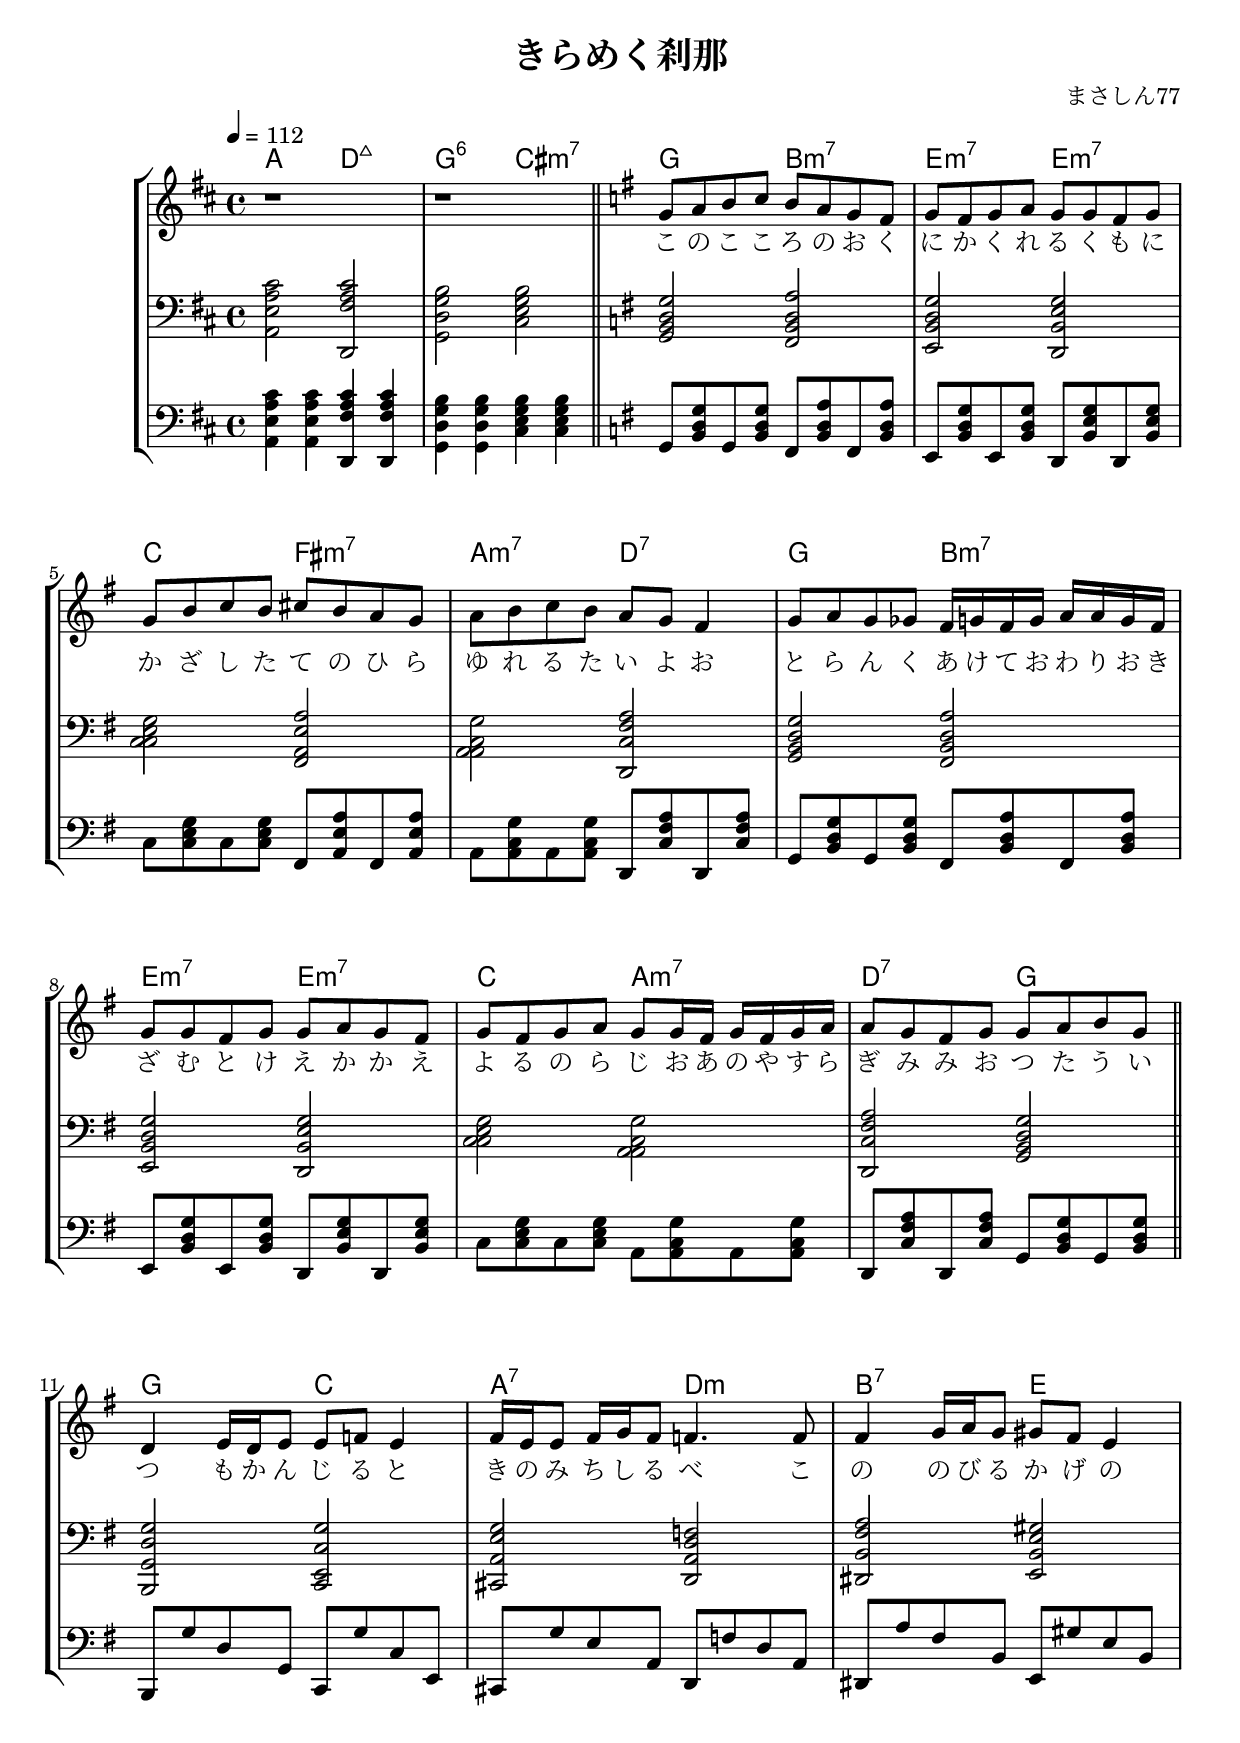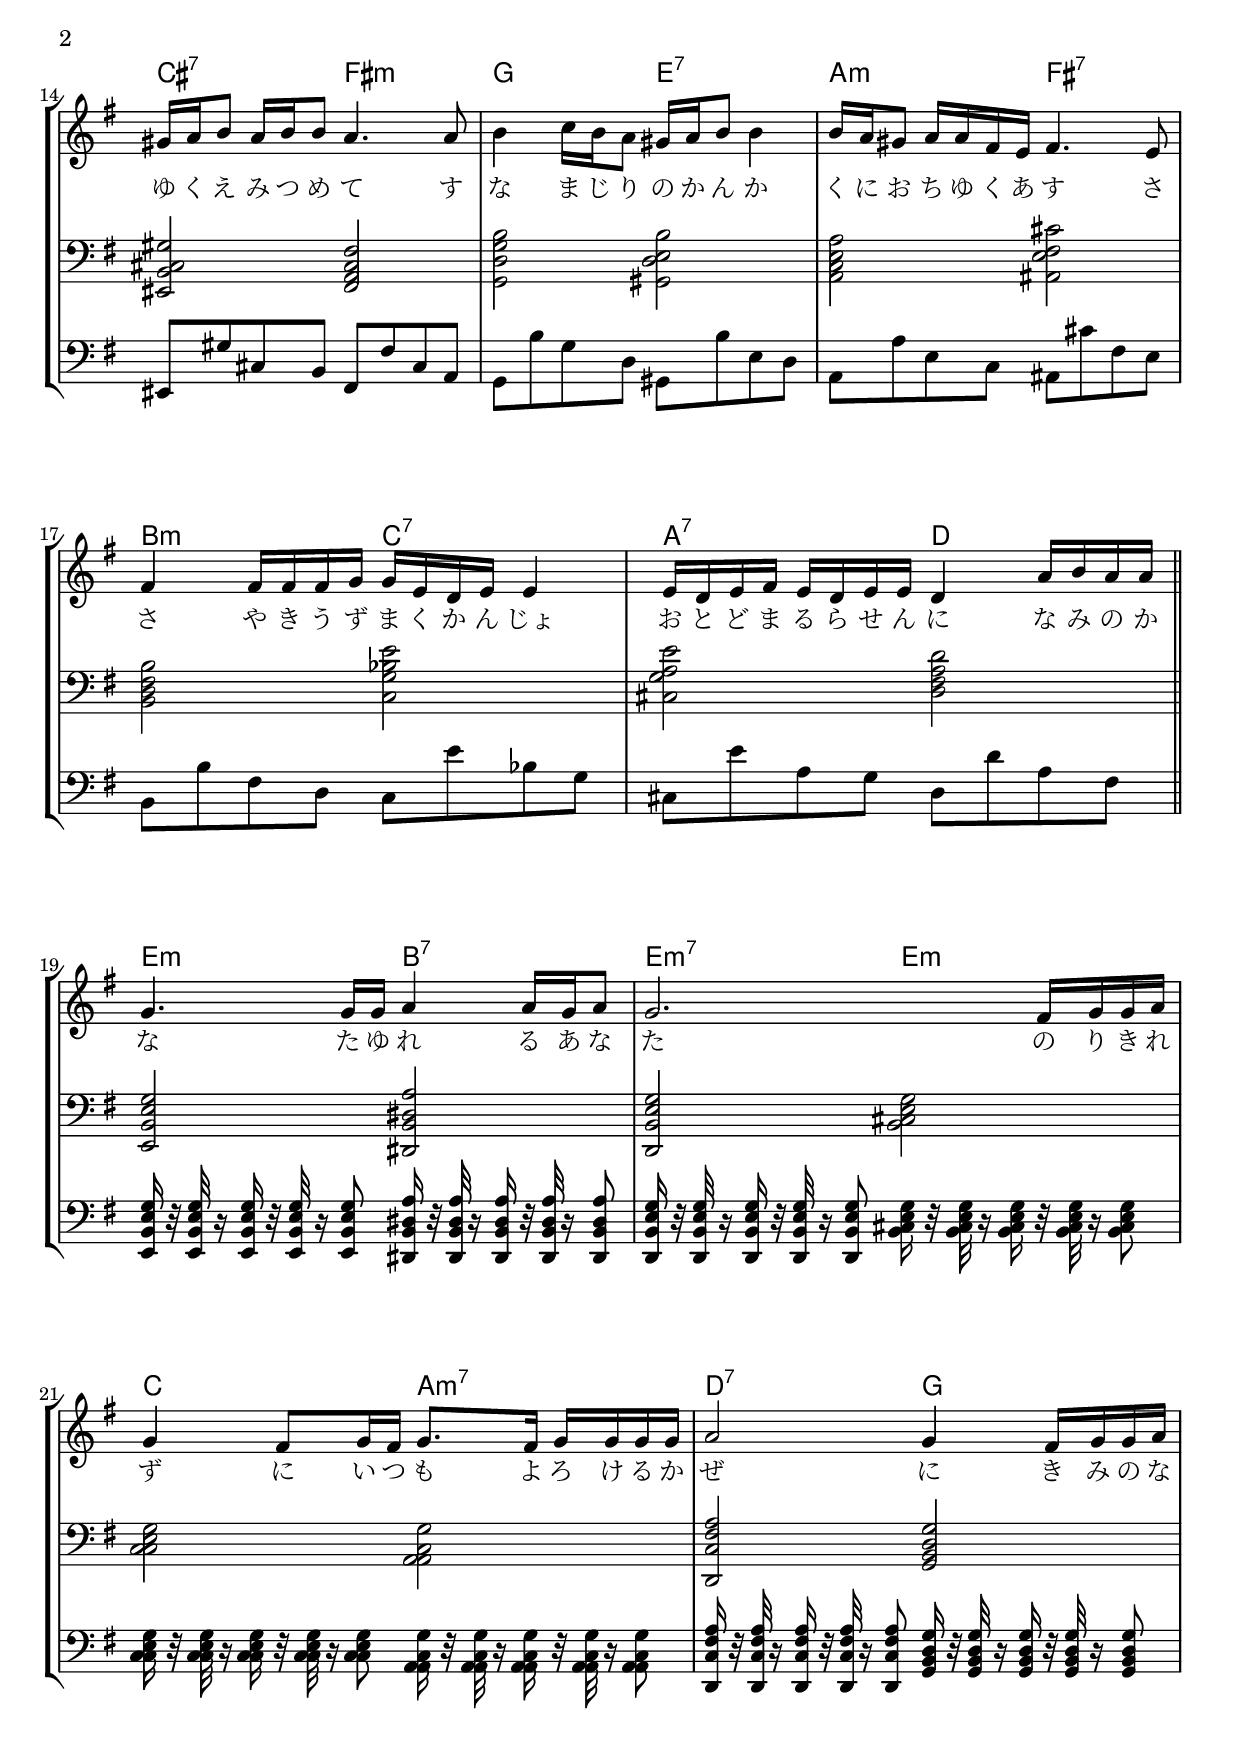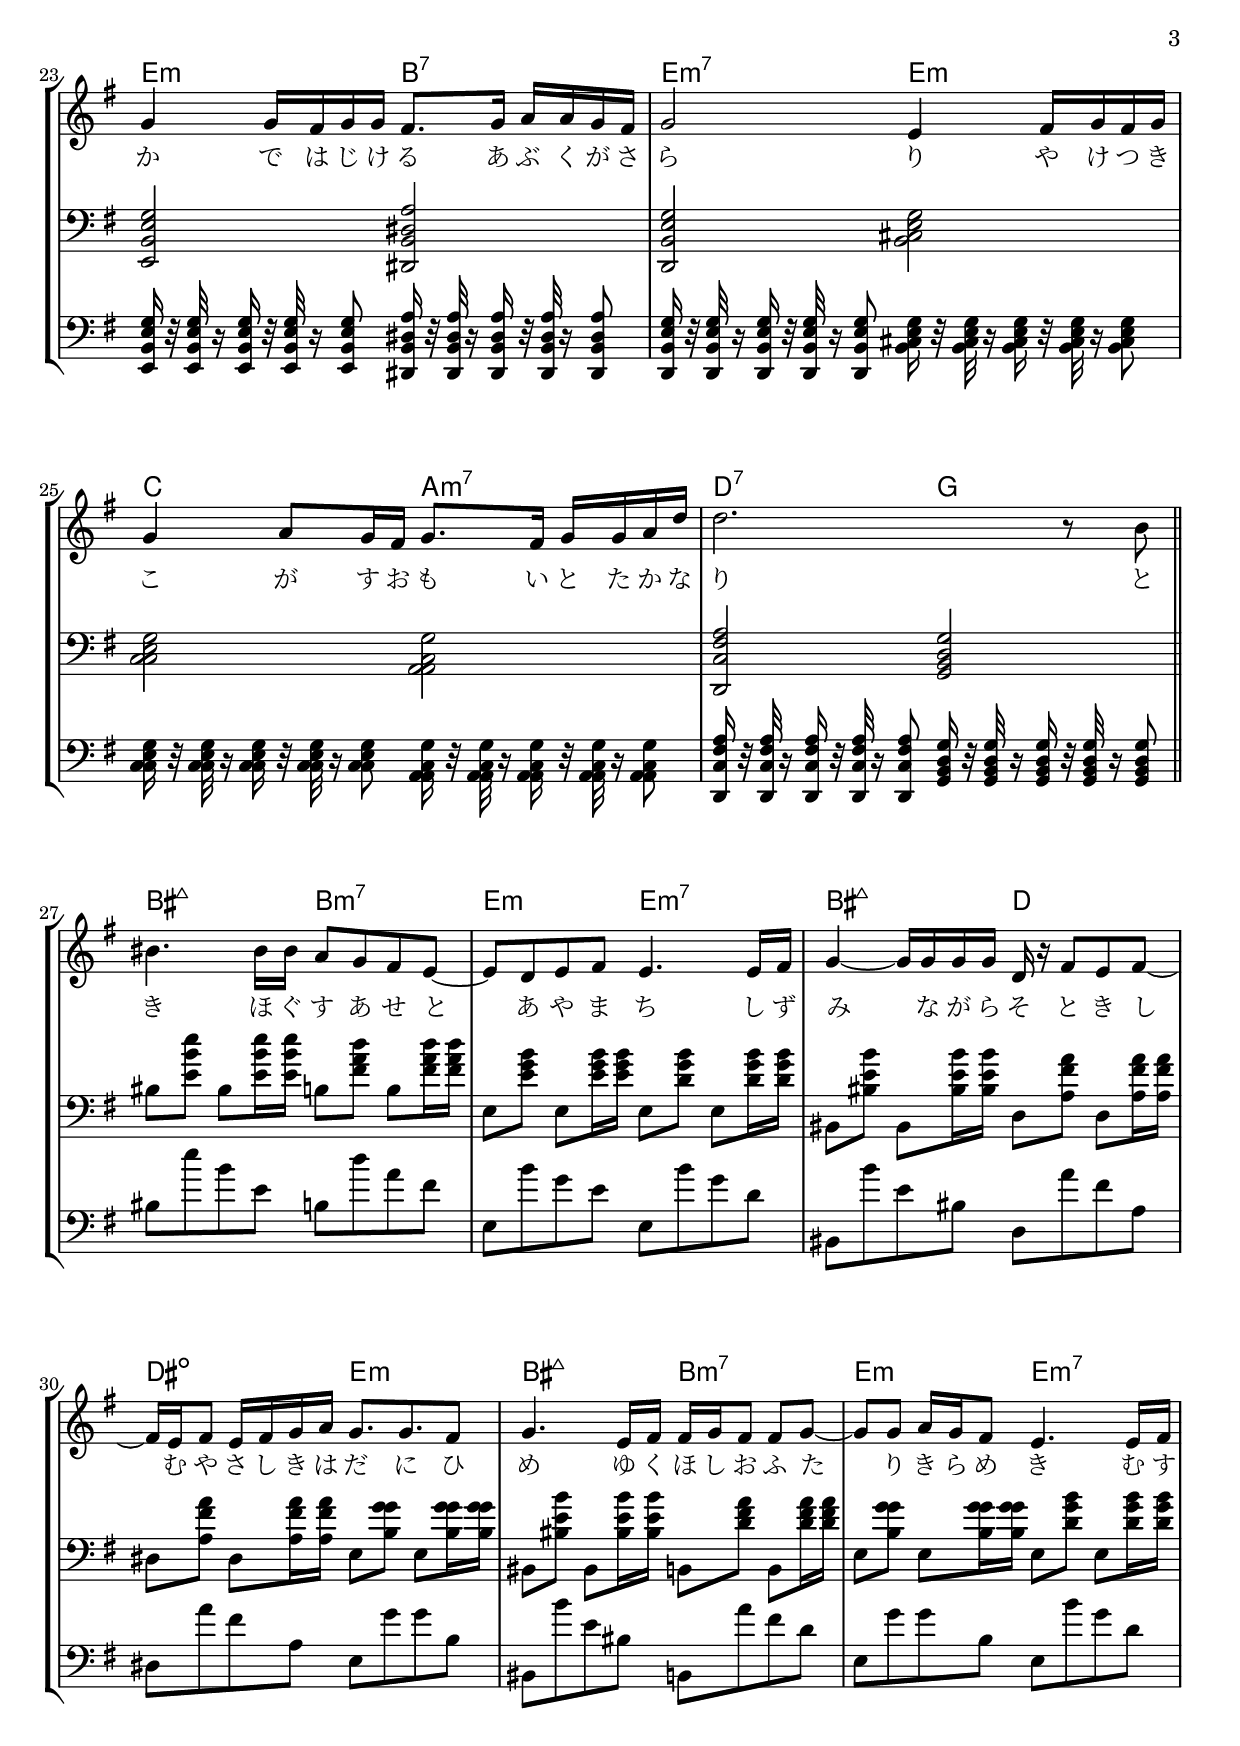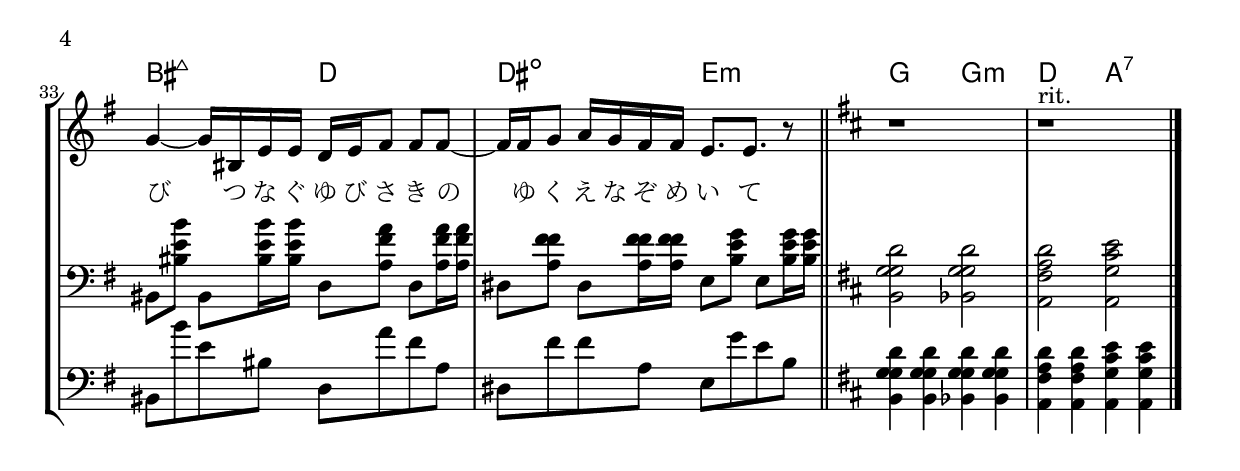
\version "2.12.1"

\header {
	title = \markup {きらめく刹那}
	composer = \markup \center-column {まさしん77}
}

harmony = \chordmode {
	a2 d:maj7 g:6 cis:m7 

	g b:min7 e:min7 e:min7 c fis:min7 a:min7 d:7 g b:min7 e:min7 e:min7 c a:min7 d:7 g 

	g c a:7 d:m b:7 e cis:7 fis:m g e:7 a:m fis:7 b:m c:7 a:7 d 

	e:m b:7 e:min7 e:m c a:min7 d:7 g e:m b:7 e:min7 e:m c a:min7 d:7 g 

	bis:maj7 b:min7 e:m e:min7 bis:maj7 d dis:dim e:m bis:maj7 b:min7 e:m e:min7 bis:maj7 d dis:dim e:m 

	g g:m d a:7 
}

melody = {
	\key d \major
	\tempo 4 = 112
	r1 | r1   
	\set Staff.midiInstrument = #"mmi0.40"
	\set Staff.midiMinimumVolume = #0.7
	\set Staff.midiMaximumVolume = #0.9
		\key g \major
g'8  a'8  b'8  c''8  b'8  a'8  g'8  fis'8 
	g'8  fis'8  g'8  a'8  g'8  g'8  fis'8  g'8 
	g'8  b'8  c''8  b'8  cis''8  b'8  a'8  g'8 
	a'8  b'8  c''8  b'8  a'8  g'8  fis'4 
	g'8  a'8  g'8  ges'8  fis'16  g'16  fis'16  g'16  a'16  a'16  g'16  fis'16 
	g'8  g'8  fis'8  g'8  g'8  a'8  g'8  fis'8 
	g'8  fis'8  g'8  a'8  g'8  g'16  fis'16  g'16  fis'16  g'16  a'16 
	a'8  g'8  fis'8  g'8  g'8  a'8  b'8  	\set Staff.midiInstrument = #"mmi0.40"
	\set Staff.midiMinimumVolume = #0.7
	\set Staff.midiMaximumVolume = #0.9
	g'8 
	d'4  e'16  d'16  e'8  e'8  f'8  e'4 
	fis'16  e'16  e'8  fis'16  g'16  fis'8  f'4.  f'8 
	fis'4  g'16  a'16  g'8  gis'8  fis'8  e'4 
	gis'16  a'16  b'8  a'16  b'16  b'8  a'4.  a'8 
	b'4  c''16  b'16  a'8  gis'16  a'16  b'8  b'4 
	b'16  a'16  gis'8  a'16  a'16  fis'16  e'16  fis'4.  e'8 
	fis'4  fis'16  fis'16  fis'16  g'16  g'16  e'16  d'16  e'16  e'4 
	e'16  d'16  e'16  fis'16  e'16  d'16  e'16  e'16  d'4  	\set Staff.midiInstrument = #"mmi0.40"
	\set Staff.midiMinimumVolume = #0.7
	\set Staff.midiMaximumVolume = #0.9
	a'16  b'16  a'16  a'16 
	g'4.  g'16  g'16  a'4  a'16  g'16  a'8 
	g'2.  fis'16  g'16  g'16  a'16 
	g'4  fis'8  g'16  fis'16  g'8.  fis'16  g'16  g'16  g'16  g'16 
	a'2  g'4  fis'16  g'16  g'16  a'16 
	g'4  g'16  fis'16  g'16  g'16  fis'8.  g'16  a'16  a'16  g'16  fis'16 
	g'2  e'4  fis'16  g'16  fis'16  g'16 
	g'4  a'8  g'16  fis'16  g'8.  fis'16  g'16  g'16  a'16  d''16 
	d''2.  	r8 	\set Staff.midiInstrument = #"mmi0.40"
	\set Staff.midiMinimumVolume = #0.7
	\set Staff.midiMaximumVolume = #0.9
	b'8 
	bis'4.  bis'16  bis'16  a'8  g'8  fis'8  e'8~ 
	e'8  d'8  e'8  fis'8  e'4.  e'16  fis'16 
	g'4~g'16  g'16  g'16  g'16  d'16  r16  fis'8  e'8  fis'8~ 
	fis'16  e'16  fis'8  e'16  fis'16  g'16  a'16  g'8.  g'8.  fis'8 
	g'4.  e'16  fis'16  fis'16  g'16  fis'8  fis'8  g'8~ 
	g'8  g'8  a'16  g'16  fis'8  e'4.  e'16  fis'16 
	g'4~g'16  bis16  e'16  e'16  d'16  e'16  fis'8  fis'8  fis'8~ 
	fis'16  fis'16  g'8  a'16  g'16  fis'16  fis'16  e'8.  e'8.  	r8 	\key d \major
	r1 | r1^"rit." \bar "|."
}

words = \lyricmode {
	
	こ  の  こ  こ  ろ  の  お  く  に  か  く  れ  る  く  も  に  か  ざ  し  た  て  の  ひ  ら  ゆ  れ  る  た  い  よ  お  と  ら  ん  く  あ  け  て  お  わ  り  お  き  ざ  む  と  け  え  か  か  え  よ  る  の  ら  じ  お  あ  の  や  す  ら  ぎ  み  み  お  つ  た  う  
	い  つ  も  か  ん  じ  る  と  き  の  み  ち  し  る  べ  こ  の  の  び  る  か  げ  の  ゆ  く  え  み  つ  め  て  す  な  ま  じ  り  の  か  ん  か  く  に  お  ち  ゆ  く  あ  す  さ  さ  や  き  う  ず  ま  く  か  ん  じょ  お  と  ど  ま  る  ら  せ  ん  に  
	な  み  の  か  な  た  ゆ  れ  る  あ  な  た  の  り  き  れ  ず  に  い  つ  も  よ  ろ  け  る  か  ぜ  に  き  み  の  な  か  で  は  じ  け  る  あ  ぶ  く  が  さ  ら  り  や  け  つ  き  こ  が  す  お  も  い  と  た  か  な  り  
	と  き  ほ  ぐ  す  あ  せ  と  あ  や  ま  ち  し  ず  み  な  が  ら  そ  と  き  し  む  や  さ  し  き  は  だ  に  ひ  め  ゆ  く  ほ  し  お  ふ  た  り  き  ら  め  き  む  す  び  つ  な  ぐ  ゆ  び  さ  き  の  ゆ  く  え  な  ぞ  め  い  て  
	
}

tempochange = {
	\tempo 4 = 112
	r1 | r1 \bar "||"
	\tempo 4 = 112
	r1 | r1 | r1 | r1 | r1 | r1 | r1 | r1 \bar "||"
	\tempo 4 = 112
	r1 | r1 | r1 | r1 | r1 | r1 | r1 | r1 \bar "||"
	\tempo 4 = 112
	r1 | r1 | r1 | r1 | r1 | r1 | r1 | r1 \bar "||"
	\tempo 4 = 112
	r1 | r1 | r1 | r1 | r1 | r1 | r1 | r1 \bar "||"
	\tempo 4 = 112
	r1 | \tempo 4 = 84 r2 \tempo 4 = 74 r2 \bar "|."
}

mainacc = {
	\clef bass
	\set Staff.midiInstrument = #"Electric Bass (finger)"
	\set Staff.midiMinimumVolume = #0.3
	\set Staff.midiMaximumVolume = #0.6
	\key d \major
	\tempo 4 = 112
	<a, e a cis'>2
	<d, fis a cis'>2
	<g, d g b>2
	<cis e g b>2
	\bar "||"

	\set Staff.midiInstrument = #"Tremolo Strings"
	\set Staff.midiMinimumVolume = #0.3
	\set Staff.midiMaximumVolume = #0.6
	\key g \major
	<g, b, d g>2
	<fis, b, d a>2
	<e, b, d g>2
	<d, b, e g>2
	<c c e g>2
	<fis, a, e a>2
	<a, a, c g>2
	<d, c fis a>2
	<g, b, d g>2
	<fis, b, d a>2
	<e, b, d g>2
	<d, b, e g>2
	<c c e g>2
	<a, a, c g>2
	<d, c fis a>2
	<g, b, d g>2
	\bar "||"

	\set Staff.midiInstrument = #"Acoustic grand"
	\set Staff.midiMinimumVolume = #0.3
	\set Staff.midiMaximumVolume = #0.6
	<b,, g, d g>2
	<c, e, c g>2
	<cis, a, e g>2
	<d, a, d f>2
	<dis, b, fis a>2
	<e, b, e gis>2
	<eis, b, cis gis>2
	<fis, a, cis fis>2
	<g, d g b>2
	<gis, d e b>2
	<a, c e a>2
	<ais, e fis cis'>2
	<b, d fis b>2
	<c g bes e'>2
	<cis g a e'>2
	<d fis a d'>2
	\bar "||"

	\set Staff.midiInstrument = #"Muted Trumpet"
	\set Staff.midiMinimumVolume = #0.3
	\set Staff.midiMaximumVolume = #0.6
	<e, b, e g>2
	<dis, b, dis a>2
	<d, b, e g>2
	<cis b, e g>2
	<c c e g>2
	<a, a, c g>2
	<d, c fis a>2
	<g, b, d g>2
	<e, b, e g>2
	<dis, b, dis a>2
	<d, b, e g>2
	<cis b, e g>2
	<c c e g>2
	<a, a, c g>2
	<d, c fis a>2
	<g, b, d g>2
	\bar "||"

	\set Staff.midiInstrument = #"Electric Piano2"
	\set Staff.midiMinimumVolume = #0.3
	\set Staff.midiMaximumVolume = #0.6
	bis8 <e' b' e''> bis <e' b' e''>16 <e' b' e''>
	b8 <fis' a' d''> b <fis' a' d''>16 <fis' a' d''>
	e8 <e' g' b'> e <e' g' b'>16 <e' g' b'>
	e8 <d' g' b'> e <d' g' b'>16 <d' g' b'>
	bis,8 <bis e' b'> bis, <bis e' b'>16 <bis e' b'>
	d8 <a fis' a'> d <a fis' a'>16 <a fis' a'>
	dis8 <a fis' a'> dis <a fis' a'>16 <a fis' a'>
	e8 <b g' g'> e <b g' g'>16 <b g' g'>
	bis,8 <bis e' b'> bis, <bis e' b'>16 <bis e' b'>
	b,8 <d' fis' a'> b, <d' fis' a'>16 <d' fis' a'>
	e8 <b g' g'> e <b g' g'>16 <b g' g'>
	e8 <d' g' b'> e <d' g' b'>16 <d' g' b'>
	bis,8 <bis e' b'> bis, <bis e' b'>16 <bis e' b'>
	d8 <a fis' a'> d <a fis' a'>16 <a fis' a'>
	dis8 <a fis' fis'> dis <a fis' fis'>16 <a fis' fis'>
	e8 <b e' g'> e <b e' g'>16 <b e' g'>
	\bar "||"

	\set Staff.midiInstrument = #"String Ensemble 1"
	\set Staff.midiMinimumVolume = #0.3
	\set Staff.midiMaximumVolume = #0.6
	\key d \major
	<b, g g d'>2
	<bes, g g d'>2
	<a, fis a d'>2
	<a, g cis' e'>2
	\bar "|."
}

subacc = {
	\clef bass
	\set Staff.midiInstrument = #"Viola"
	\set Staff.midiMinimumVolume = #0.3
	\set Staff.midiMaximumVolume = #0.6
	\key d \major
	\tempo 4 = 112
	<a, e a cis'>4 <a, e a cis'>4
	<d, fis a cis'>4 <d, fis a cis'>4
	<g, d g b>4 <g, d g b>4
	<cis e g b>4 <cis e g b>4
	\bar "||"

	\set Staff.midiInstrument = #"Cello"
	\set Staff.midiMinimumVolume = #0.3
	\set Staff.midiMaximumVolume = #0.6
	\key g \major
	g,8 <b, d g> g, <b, d g>
	fis,8 <b, d a> fis, <b, d a>
	e,8 <b, d g> e, <b, d g>
	d,8 <b, e g> d, <b, e g>
	c8 <c e g> c <c e g>
	fis,8 <a, e a> fis, <a, e a>
	a,8 <a, c g> a, <a, c g>
	d,8 <c fis a> d, <c fis a>
	g,8 <b, d g> g, <b, d g>
	fis,8 <b, d a> fis, <b, d a>
	e,8 <b, d g> e, <b, d g>
	d,8 <b, e g> d, <b, e g>
	c8 <c e g> c <c e g>
	a,8 <a, c g> a, <a, c g>
	d,8 <c fis a> d, <c fis a>
	g,8 <b, d g> g, <b, d g>
	\bar "||"

	\set Staff.midiInstrument = #"Synth Bass 2"
	\set Staff.midiMinimumVolume = #0.3
	\set Staff.midiMaximumVolume = #0.6
	b,,8 g d g,
	c,8 g c e,
	cis,8 g e a,
	d,8 f d a,
	dis,8 a fis b,
	e,8 gis e b,
	eis,8 gis cis b,
	fis,8 fis cis a,
	g,8 b g d
	gis,8 b e d
	a,8 a e c
	ais,8 cis' fis e
	b,8 b fis d
	c8 e' bes g
	cis8 e' a g
	d8 d' a fis
	\bar "||"

	\set Staff.midiInstrument = #"Contrabass"
	\set Staff.midiMinimumVolume = #0.3
	\set Staff.midiMaximumVolume = #0.6
	<e, b, e g>16 r32 <e, b, e g>32 r16     <e, b, e g>16 r32 <e, b, e g>32 r16     <e, b, e g>8
	<dis, b, dis a>16 r32 <dis, b, dis a>32 r16     <dis, b, dis a>16 r32 <dis, b, dis a>32 r16     <dis, b, dis a>8
	<d, b, e g>16 r32 <d, b, e g>32 r16     <d, b, e g>16 r32 <d, b, e g>32 r16     <d, b, e g>8
	<cis b, e g>16 r32 <cis b, e g>32 r16     <cis b, e g>16 r32 <cis b, e g>32 r16     <cis b, e g>8
	<c c e g>16 r32 <c c e g>32 r16     <c c e g>16 r32 <c c e g>32 r16     <c c e g>8
	<a, a, c g>16 r32 <a, a, c g>32 r16     <a, a, c g>16 r32 <a, a, c g>32 r16     <a, a, c g>8
	<d, c fis a>16 r32 <d, c fis a>32 r16     <d, c fis a>16 r32 <d, c fis a>32 r16     <d, c fis a>8
	<g, b, d g>16 r32 <g, b, d g>32 r16     <g, b, d g>16 r32 <g, b, d g>32 r16     <g, b, d g>8
	<e, b, e g>16 r32 <e, b, e g>32 r16     <e, b, e g>16 r32 <e, b, e g>32 r16     <e, b, e g>8
	<dis, b, dis a>16 r32 <dis, b, dis a>32 r16     <dis, b, dis a>16 r32 <dis, b, dis a>32 r16     <dis, b, dis a>8
	<d, b, e g>16 r32 <d, b, e g>32 r16     <d, b, e g>16 r32 <d, b, e g>32 r16     <d, b, e g>8
	<cis b, e g>16 r32 <cis b, e g>32 r16     <cis b, e g>16 r32 <cis b, e g>32 r16     <cis b, e g>8
	<c c e g>16 r32 <c c e g>32 r16     <c c e g>16 r32 <c c e g>32 r16     <c c e g>8
	<a, a, c g>16 r32 <a, a, c g>32 r16     <a, a, c g>16 r32 <a, a, c g>32 r16     <a, a, c g>8
	<d, c fis a>16 r32 <d, c fis a>32 r16     <d, c fis a>16 r32 <d, c fis a>32 r16     <d, c fis a>8
	<g, b, d g>16 r32 <g, b, d g>32 r16     <g, b, d g>16 r32 <g, b, d g>32 r16     <g, b, d g>8
	\bar "||"

	\set Staff.midiInstrument = #"Electric Bass (pick)"
	\set Staff.midiMinimumVolume = #0.3
	\set Staff.midiMaximumVolume = #0.6
	bis8 e'' b' e'
	b8 d'' a' fis'
	e8 b' g' e'
	e8 b' g' d'
	bis,8 b' e' bis
	d8 a' fis' a
	dis8 a' fis' a
	e8 g' g' b
	bis,8 b' e' bis
	b,8 a' fis' d'
	e8 g' g' b
	e8 b' g' d'
	bis,8 b' e' bis
	d8 a' fis' a
	dis8 fis' fis' a
	e8 g' e' b
	\bar "||"

	\set Staff.midiInstrument = #"Guitar harmonics"
	\set Staff.midiMinimumVolume = #0.3
	\set Staff.midiMaximumVolume = #0.6
	\key d \major
	<b, g g d'>4 <b, g g d'>4
	<bes, g g d'>4 <bes, g g d'>4
	<a, fis a d'>4 <a, fis a d'>4
	<a, g cis' e'>4 <a, g cis' e'>4
	\bar "|."
}

percA = {
	\drummode {
	hh4 hh8 hh2 r8  |\times 16/32{ hh2 hh8. hh1 r4 r16 } \bar "||"
	bd2 r8 bd4 bd8  |bd4. bd8 bd2  |bd2 r8 bd4 bd8  |bd4. bd8 bd2  |bd2 r8 bd4 bd8  |bd4. bd8 bd2  |bd2 r8 bd4 bd8  |bd4. bd8 bd2  \bar "||"
	hh8 hh8 hh8 hh8 hh8 hh8 hh8 hh8  |hh8 hh8 hh8 hh8 hh8 hh8 hh8 hh8  |hh8 hh8 hh8 hh8 hh8 hh8 hh8 hh8  |hh8 hh8 hh8 hh8 hh8 hh8 hh8 hh8  |hh8 hh8 hh8 hh8 hh8 hh8 hh8 hh8  |hh8 hh8 hh8 hh8 hh8 hh8 hh8 hh8  |hh8 hh8 hh8 hh8 hh8 hh8 hh8 hh8  |hh8 hh8 hh8 hh8 hh8 hh8 hh4  \bar "||"
	\times 16/12{ cymr8. cymr8 cymr16 cymr8. cymr8 cymr16 } |\times 16/12{ r8. cymr8 cymr16 cymr8. cymr8 cymr16 } |\times 16/12{ cymr8. cymr8 cymr16 cymr8. cymr8 cymr16 } |\times 16/12{ r8. cymr8 cymr16 cymr8. cymr8 cymr16 } |\times 16/12{ cymr8. cymr8 cymr16 cymr8. cymr8 cymr16 } |\times 16/12{ r8. cymr8 cymr16 cymr8. cymr8 cymr16 } |\times 16/12{ cymr8. cymr8 cymr16 cymr8. cymr8 cymr16 } |\times 16/12{ cymr8. cymr8 cymr4. r16 } \bar "||"
	hh4 hh8 hh2 r8  |\times 16/32{ hh2 hh8. hh8. hh4. hh2. } |hh4 hh8 hh2 r8  |hh4 hh8 hh4 hh4.  |hh4 hh8 hh2 r8  |\times 16/32{ hh2 hh8. hh8. hh4. hh2. } |hh4 hh8 hh2 r8  |\times 16/32{ hh2 hh8. hh1 r4 r16 } \bar "||"
	hh4 hh8 hh2 r8  |\times 16/32{ hh2 hh8. hh1 r4 r16 } \bar "|."
	}
}

percB = {
	\drummode {
	r16 hhp8 hhp8 hhp2 r8.  |\times 16/32{ r8 hhp4 hhp4 hhp8 hhp1 r4 } \bar "||"
	r4. ss4. ss4  |r4 ss4. ss4.  |r4. ss4. ss4  |r4 ss4. ss4.  |r4. ss4. ss4  |r4 ss4. ss4.  |r4. ss4. ss4  |r4 ss4. ss4.  \bar "||"
	bd4. bd8 bd4. bd8  |bd4. bd8 bd4. bd8  |bd4. bd8 bd4. bd8  |bd4. bd8 bd4. bd8  |bd4. bd8 bd4. bd8  |bd4. bd8 bd4. bd8  |bd4. bd8 bd4. bd8  |bd4. bd8 bd2  \bar "||"
	\times 16/12{ r2 r8 hhp8 } |\times 16/12{ r2. } |\times 16/12{ r2 r8 hhp8 } |\times 16/12{ hhp2. } |\times 16/12{ r2 r8 hhp8 } |\times 16/12{ r2. } |\times 16/12{ r2 r8 hhp8 } |\times 16/12{ hhp2. } \bar "||"
	r16 hhp8 hhp8 hhp2 r8.  |\times 16/32{ r8 hhp4 hhp4 hhp8 hhp2 r8 hhp2 r8 } |r16 hhp8 hhp8 hhp2 r8.  |r16 hhp8 hhp8 hhp8. hhp2  |r16 hhp8 hhp8 hhp2 r8.  |\times 16/32{ r8 hhp4 hhp4 hhp8 hhp2 r8 hhp2 r8 } |r16 hhp8 hhp8 hhp2 r8.  |\times 16/32{ r8 hhp4 hhp4 hhp8 hhp1 r4 } \bar "||"
	r16 hhp8 hhp8 hhp2 r8.  |\times 16/32{ r8 hhp4 hhp4 hhp8 hhp1 r4 } \bar "|."
	}
}

percC = {
	\drummode {
	r1  |\times 16/32{ r1 r2 hho2 } \bar "||"
	cymr8 cymr8 cymr8 cymr8 cymr8 cymr8 cymr8 cymr8  |cymr8 cymr8 cymr8 cymr8 cymr8 cymr8 cymr8 cymr8  |cymr8 cymr8 cymr8 cymr8 cymr8 cymr8 cymr8 cymr8  |cymr8 cymr8 cymr8 cymr8 cymr4. cymr8  |cymr8 cymr8 cymr8 cymr8 cymr8 cymr8 cymr8 cymr8  |cymr8 cymr8 cymr8 cymr8 cymr8 cymr8 cymr8 cymr8  |cymr8 cymr8 cymr8 cymr8 cymr8 cymr8 cymr8 cymr8  |cymr8 cymr8 cymr8 cymr8 cymr4. cymr8  \bar "||"
	r8 ss4 ss8 ss4. ss8  |r8 ss4 ss8 ss2  |r8 ss4 ss8 ss4. ss8  |r8 ss4 ss8 ss4. ss8  |r8 ss4 ss8 ss4. ss8  |r8 ss4 ss8 ss2  |r8 ss4 ss8 ss4. ss8  |r8 ss4 ss8 ss2  \bar "||"
	\times 16/12{ bd4. bd4 r16 bd16 } |\times 16/12{ bd4. bd4. } |\times 16/12{ bd4. bd4 r16 bd16 } |\times 16/12{ bd4. bd4 r16 bd16 } |\times 16/12{ bd4. bd4 r16 bd16 } |\times 16/12{ bd4. bd4. } |\times 16/12{ bd4. bd4 r16 bd16 } |\times 16/12{ bd4 r16 bd16 bd4. } \bar "||"
	r1  |\times 16/32{ r1 r2 hho2 } |r1  |\times 16/32{ r1 r2 hho2 } |r1  |\times 16/32{ r1 r2 hho2 } |r1  |\times 16/32{ r1 r2 hho2 } \bar "||"
	r1  |\times 16/32{ r1 r2 hho2 } \bar "|."
	}
}

percD = {
	\drummode {
	bd8. bd8. bd2 bd8  |\times 16/32{ bd4. bd4. bd8 bd2 r8 bd2 } \bar "||"
	r1 |r1 |r1 |r2. toml4  |r1 |r1 |r1 |r2. toml4  \bar "||"
	r8 hhp2 r8 hhp4  |r8 hhp2 r8 hhp4  |r8 hhp2 r8 hhp4  |r8 hhp2 r8 hhp4  |r8 hhp2 r8 hhp4  |r8 hhp2 r8 hhp4  |r8 hhp2 r8 hhp4  |r8 hhp2 r8 hhp4  \bar "||"
	\times 16/12{ r2. } |\times 16/12{ rb2. } |\times 16/12{ r2. } |\times 16/12{ rb2. } |\times 16/12{ r2. } |\times 16/12{ rb2. } |\times 16/12{ r2. } |\times 16/12{ rb2. } \bar "||"
	bd8. bd8. bd2 bd8  |\times 16/32{ bd4. bd4. bd2 bd2 bd4 } |bd8. bd8. bd2 bd8  |bd8. bd8. bd2 r8  |bd8. bd8. bd2 bd8  |\times 16/32{ bd4. bd4. bd2 bd2 bd4 } |bd8. bd8. bd2 bd8  |\times 16/32{ bd4. bd4. bd8 bd2 r8 bd2 } \bar "||"
	bd8. bd8. bd2 bd8  |\times 16/32{ bd4. bd4. bd8 bd2 r8 bd2 } \bar "|."
	}
}

percE = {
	\drummode {
	r2 ss2  |\times 16/32{ r1 ss1 } \bar "||"
	r1 |r1 |r1 |r2 r8 tommh4.  |r1 |r1 |r1 |r2 r8 tommh4.  \bar "||"
	r1  |r1  |r1  |r2 r8 cymr8 cymr4  |r1  |r1  |r1  |r2 r8 cymr8 cymr4  \bar "||"
	r1 |r1 |r1 |r1 |r1 |r1 |r1 |\times 16/12{ r4. sn8 sn4 } \bar "||"
	r2 ss2  |\times 16/32{ r1 ss1 } |r2 ss2  |\times 16/32{ r1 ss1 } |r2 ss2  |\times 16/32{ r1 ss1 } |r2 ss2  |\times 16/32{ r1 ss1 } \bar "||"
	r2 ss2  |\times 16/32{ r1 ss1 } \bar "|."
	}
}

percF = {
	\drummode {
	r1 |\times 16/32{ r1 sn4 sn8 sn2 r8 } \bar "||"
	r1 | r1 | r1 | r1 | r1 | r1 | r1 | r1 \bar "||"
	r1 | r1 | r1 | r1 | r1 | r1 | r1 | r1 \bar "||"
	r1 |r1 |r1 |r1 |r1 |r1 |r1 |\times 16/12{ r2 r16 tommh16 tommh8 } \bar "||"
	r1 |r1 |r1 |r2 r8. sn16 sn4  |r1 |r1 |r1 |\times 16/32{ r1 sn4 sn8 sn2 r8 } \bar "||"
	r1 |\times 16/32{ r1 sn4 sn8 sn2 r8 } \bar "|."
	}
}

percG = {
	\drummode {
	r1 |r1 \bar "||"
	r1 | r1 | r1 | r1 | r1 | r1 | r1 | r1 \bar "||"
	r1 | r1 | r1 | r1 | r1 | r1 | r1 | r1 \bar "||"
	r1 |r1 |r1 |r1 |r1 |r1 |r1 |\times 16/12{ r2 r8. toml16 } \bar "||"
	r1 |r1 |r1 |r2. r8 tomml8  |r1 |r1 |r1 |r2. r8 tomml8  \bar "||"
	r1 |r1 \bar "|."
	}
}

percH = {
	\drummode {
	r1 |\times 16/32{ r1 r2 r8 tommh4. } \bar "||"
	r1 | r1 | r1 | r1 | r1 | r1 | r1 | r1 \bar "||"
	r1 | r1 | r1 | r1 | r1 | r1 | r1 | r1 \bar "||"
	r1 | r1 | r1 | r1 | r1 | r1 | r1 | r1 \bar "||"
	r1 |r1 |r1 |r1 |r1 |r1 |r1 |\times 16/32{ r1 r2 r8 tommh4. } \bar "||"
	r1 |\times 16/32{ r1 r2 r8 tommh4. } \bar "|."
	}
}

percI = {
	\drummode {
	r1 |\times 16/32{ r1 r2. tomfh4 } \bar "||"
	r1 | r1 | r1 | r1 | r1 | r1 | r1 | r1 \bar "||"
	r1 | r1 | r1 | r1 | r1 | r1 | r1 | r1 \bar "||"
	r1 | r1 | r1 | r1 | r1 | r1 | r1 | r1 \bar "||"
	r1 |r1 |r1 |r1 |r1 |r1 |r1 |\times 16/32{ r1 r2. tomfh4 } \bar "||"
	r1 |\times 16/32{ r1 r2. tomfh4 } \bar "|."
	}
}

\score {
	<<
		\new StaffGroup <<
			\new ChordNames {\harmony}
			\new Voice = "melody" {\melody}
			\new Lyrics \lyricsto "melody" \words
			\new Staff = "mainacc" {\mainacc}
			\new Staff = "subacc" {\subacc}
		>>
	>>
	\layout { }
}
